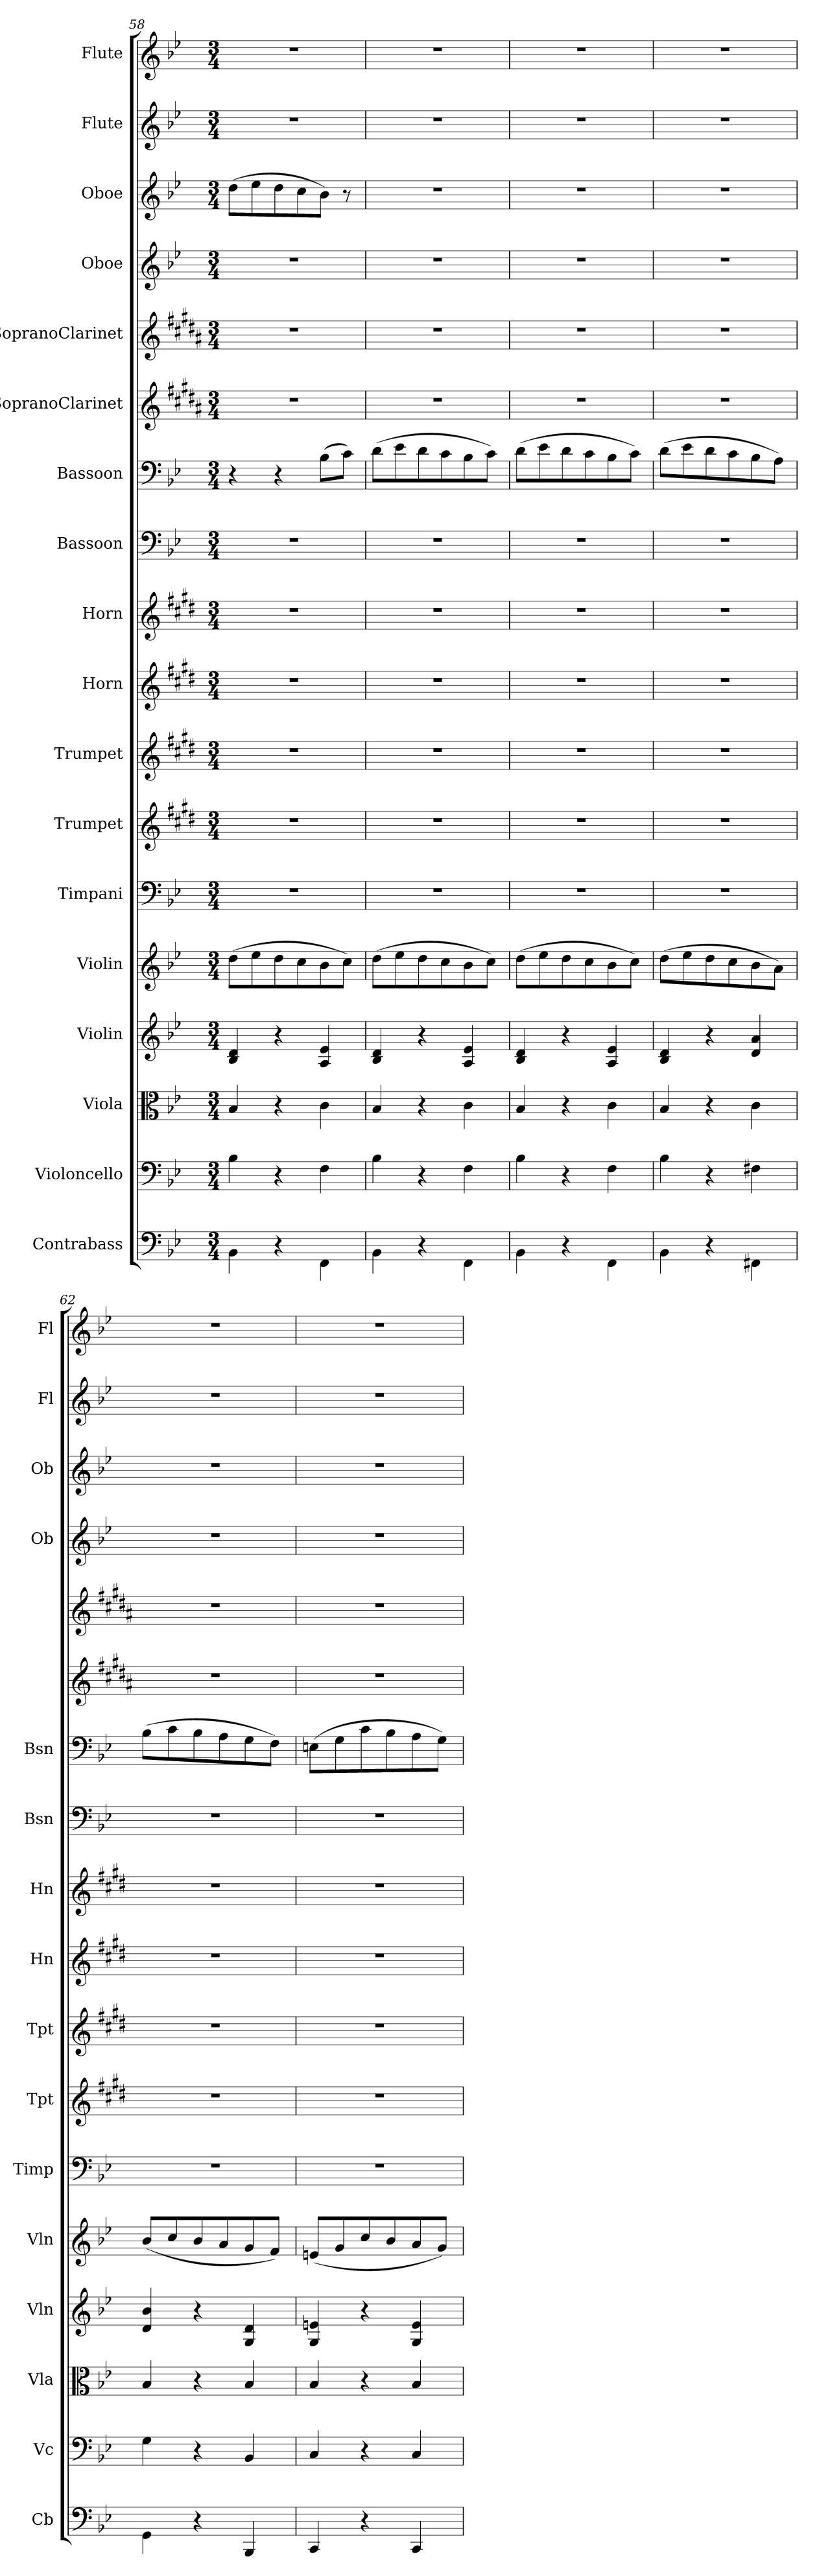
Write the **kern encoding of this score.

**kern	**kern	**kern	**kern	**kern	**kern	**kern	**kern	**kern	**kern	**kern	**kern	**kern	**kern	**kern	**kern	**kern	**kern
*part18	*part17	*part16	*part15	*part14	*part13	*part12	*part11	*part10	*part9	*part8	*part7	*part6	*part5	*part4	*part3	*part2	*part1
*staff18	*staff17	*staff16	*staff15	*staff14	*staff13	*staff12	*staff11	*staff10	*staff9	*staff8	*staff7	*staff6	*staff5	*staff4	*staff3	*staff2	*staff1
*I"Contrabass	*I"Violoncello	*I"Viola	*I"Violin	*I"Violin	*I"Timpani	*I"Trumpet	*I"Trumpet	*I"Horn	*I"Horn	*I"Bassoon	*I"Bassoon	*I"SopranoClarinet	*I"SopranoClarinet	*I"Oboe	*I"Oboe	*I"Flute	*I"Flute
*I'Cb	*I'Vc	*I'Vla	*I'Vln	*I'Vln	*I'Timp	*I'Tpt	*I'Tpt	*I'Hn	*I'Hn	*I'Bsn	*I'Bsn	*	*	*I'Ob	*I'Ob	*I'Fl	*I'Fl
*clefF4	*clefF4	*clefC3	*clefG2	*clefG2	*clefF4	*clefG2	*clefG2	*clefG2	*clefG2	*clefF4	*clefF4	*clefG2	*clefG2	*clefG2	*clefG2	*clefG2	*clefG2
*k[b-e-]	*k[b-e-]	*k[b-e-]	*k[b-e-]	*k[b-e-]	*k[b-e-]	*k[f#c#g#d#]	*k[f#c#g#d#]	*k[f#c#g#d#]	*k[f#c#g#d#]	*k[b-e-]	*k[b-e-]	*k[f#c#g#d#a#]	*k[f#c#g#d#a#]	*k[b-e-]	*k[b-e-]	*k[b-e-]	*k[b-e-]
*M3/4	*M3/4	*M3/4	*M3/4	*M3/4	*M3/4	*M3/4	*M3/4	*M3/4	*M3/4	*M3/4	*M3/4	*M3/4	*M3/4	*M3/4	*M3/4	*M3/4	*M3/4
=58	=58	=58	=58	=58	=58	=58	=58	=58	=58	=58	=58	=58	=58	=58	=58	=58	=58
4BB-"\	4B-"\	4B-"/	4B-"/ 4d"/	(8dd\L	2.r	2.r	2.r	2.r	2.r	2.r	4r	2.r	2.r	2.r	(8dd\L	2.r	2.r
.	.	.	.	8ee-\	.	.	.	.	.	.	.	.	.	.	8ee-\	.	.
4r	4r	4r	4r	8dd\	.	.	.	.	.	.	4r	.	.	.	8dd\	.	.
.	.	.	.	8cc\	.	.	.	.	.	.	.	.	.	.	8cc\	.	.
4FF"\	4F"\	4c"\	4A"/ 4e-"/	8b-\	.	.	.	.	.	.	(8B-\L	.	.	.	8b-\J)	.	.
.	.	.	.	8cc\J)	.	.	.	.	.	.	8c\J)	.	.	.	8r	.	.
=59	=59	=59	=59	=59	=59	=59	=59	=59	=59	=59	=59	=59	=59	=59	=59	=59	=59
4BB-"\	4B-"\	4B-"/	4B-"/ 4d"/	(8dd\L	2.r	2.r	2.r	2.r	2.r	2.r	(8d\L	2.r	2.r	2.r	2.r	2.r	2.r
.	.	.	.	8ee-\	.	.	.	.	.	.	8e-\	.	.	.	.	.	.
4r	4r	4r	4r	8dd\	.	.	.	.	.	.	8d\	.	.	.	.	.	.
.	.	.	.	8cc\	.	.	.	.	.	.	8c\	.	.	.	.	.	.
4FF"\	4F"\	4c"\	4A"/ 4e-"/	8b-\	.	.	.	.	.	.	8B-\	.	.	.	.	.	.
.	.	.	.	8cc\J)	.	.	.	.	.	.	8c\J)	.	.	.	.	.	.
=60	=60	=60	=60	=60	=60	=60	=60	=60	=60	=60	=60	=60	=60	=60	=60	=60	=60
4BB-"\	4B-"\	4B-"/	4B-"/ 4d"/	(8dd\L	2.r	2.r	2.r	2.r	2.r	2.r	(8d\L	2.r	2.r	2.r	2.r	2.r	2.r
.	.	.	.	8ee-\	.	.	.	.	.	.	8e-\	.	.	.	.	.	.
4r	4r	4r	4r	8dd\	.	.	.	.	.	.	8d\	.	.	.	.	.	.
.	.	.	.	8cc\	.	.	.	.	.	.	8c\	.	.	.	.	.	.
4FF"\	4F"\	4c"\	4A"/ 4e-"/	8b-\	.	.	.	.	.	.	8B-\	.	.	.	.	.	.
.	.	.	.	8cc\J)	.	.	.	.	.	.	8c\J)	.	.	.	.	.	.
=61	=61	=61	=61	=61	=61	=61	=61	=61	=61	=61	=61	=61	=61	=61	=61	=61	=61
4BB-"\	4B-"\	4B-"/	4B-"/ 4d"/	(8dd\L	2.r	2.r	2.r	2.r	2.r	2.r	(8d\L	2.r	2.r	2.r	2.r	2.r	2.r
.	.	.	.	8ee-\	.	.	.	.	.	.	8e-\	.	.	.	.	.	.
4r	4r	4r	4r	8dd\	.	.	.	.	.	.	8d\	.	.	.	.	.	.
.	.	.	.	8cc\	.	.	.	.	.	.	8c\	.	.	.	.	.	.
4FF#X"\	4F#X"\	4c"\	4d"/ 4a"/	8b-\	.	.	.	.	.	.	8B-\	.	.	.	.	.	.
.	.	.	.	8a\J)	.	.	.	.	.	.	8A\J)	.	.	.	.	.	.
=62	=62	=62	=62	=62	=62	=62	=62	=62	=62	=62	=62	=62	=62	=62	=62	=62	=62
4GG"\	4G"\	4B-"/	4d"/ 4b-"/	(8b-/L	2.r	2.r	2.r	2.r	2.r	2.r	(8B-\L	2.r	2.r	2.r	2.r	2.r	2.r
.	.	.	.	8cc/	.	.	.	.	.	.	8c\	.	.	.	.	.	.
4r	4r	4r	4r	8b-/	.	.	.	.	.	.	8B-\	.	.	.	.	.	.
.	.	.	.	8a/	.	.	.	.	.	.	8A\	.	.	.	.	.	.
4BBB-"/	4BB-"/	4B-"/	4G"/ 4d"/	8g/	.	.	.	.	.	.	8G\	.	.	.	.	.	.
.	.	.	.	8f/J)	.	.	.	.	.	.	8F\J)	.	.	.	.	.	.
=63	=63	=63	=63	=63	=63	=63	=63	=63	=63	=63	=63	=63	=63	=63	=63	=63	=63
4CC"/	4C"/	4B-"/	4G"/ 4en"/	(8en/L	2.r	2.r	2.r	2.r	2.r	2.r	(8En\L	2.r	2.r	2.r	2.r	2.r	2.r
.	.	.	.	8g/	.	.	.	.	.	.	8G\	.	.	.	.	.	.
4r	4r	4r	4r	8cc/	.	.	.	.	.	.	8c\	.	.	.	.	.	.
.	.	.	.	8b-/	.	.	.	.	.	.	8B-\	.	.	.	.	.	.
4CC"/	4C"/	4B-"/	4G"/ 4e"/	8a/	.	.	.	.	.	.	8A\	.	.	.	.	.	.
.	.	.	.	8g/J)	.	.	.	.	.	.	8G\J)	.	.	.	.	.	.
=	=	=	=	=	=	=	=	=	=	=	=	=	=	=	=	=	=
*-	*-	*-	*-	*-	*-	*-	*-	*-	*-	*-	*-	*-	*-	*-	*-	*-	*-
